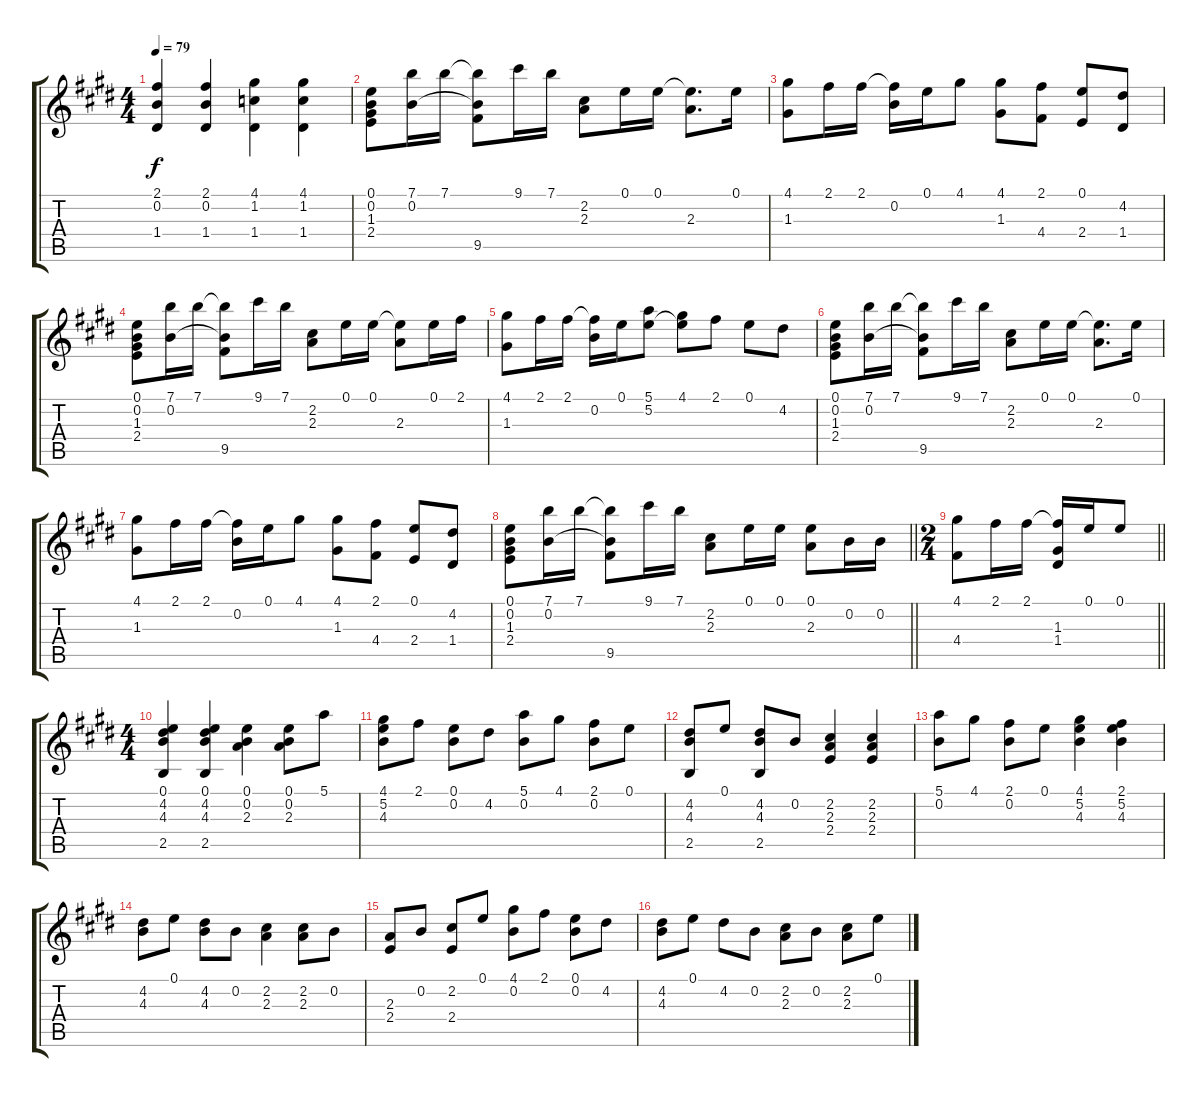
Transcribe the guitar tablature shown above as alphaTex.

\track "" {instrument acousticguitarsteel}
\staff {score tabs}
\tuning (E4 B3 G3 D3 A2 E2) {hide}
\ts (4 4)
\tempo 79
\clef g2
\ks e
(2.1 0.2 1.4).4{dy f} (2.1 0.2 1.4).4 (4.1 1.2 1.4).4 (4.1 1.2 1.4).4 |
(0.1 0.2 1.3 2.4).8 (7.1 0.2).16 7.1.16 (7.1{t} 0.2{t} 9.5).8 9.1.16 7.1.16 (2.2 2.3).8 0.1.16 0.1.16 (0.1{t} 2.3).8{d} 0.1.16 |
(4.1 1.3).8 2.1.16 2.1.16 (2.1{t} 0.2).16 0.1.16 4.1.8 (4.1 1.3).8 (2.1 4.4).8 (0.1 2.4).8 (4.2 1.4).8 |
(0.1 0.2 1.3 2.4).8 (7.1 0.2).16 7.1.16 (7.1{t} 0.2{t} 9.5).8 9.1.16 7.1.16 (2.2 2.3).8 0.1.16 0.1.16 (0.1{t} 2.3).8 0.1.16 2.1.16 |
(4.1 1.3).8 2.1.16 2.1.16 (2.1{t} 0.2).16 0.1.16 (5.1 5.2).8 (4.1 5.2{t}).8 2.1.8 0.1.8 4.2.8 |
(0.1 0.2 1.3 2.4).8 (7.1 0.2).16 7.1.16 (7.1{t} 0.2{t} 9.5).8 9.1.16 7.1.16 (2.2 2.3).8 0.1.16 0.1.16 (0.1{t} 2.3).8{d} 0.1.16 |
(4.1 1.3).8 2.1.16 2.1.16 (2.1{t} 0.2).16 0.1.16 4.1.8 (4.1 1.3).8 (2.1 4.4).8 (0.1 2.4).8 (4.2 1.4).8 |
\barLineRight lightlight
(0.1 0.2 1.3 2.4).8 (7.1 0.2).16 7.1.16 (7.1{t} 0.2{t} 9.5).8 9.1.16 7.1.16 (2.2 2.3).8 0.1.16 0.1.16 (0.1 2.3).8 0.2.16 0.2.16 |
\ts (2 4)
\barLineRight lightlight
(4.1 4.4).8 2.1.16 2.1.16 (2.1{t} 1.3 1.4).16 0.1.16 0.1.8 |
\ts (4 4)
(0.1 4.2 4.3 2.5).4 (0.1 4.2 4.3 2.5).4 (0.1 0.2 2.3).4 (0.1 0.2 2.3).8 5.1.8 |
(4.1 5.2 4.3).8 2.1.8 (0.1 0.2).8 4.2.8 (5.1 0.2).8 4.1.8 (2.1 0.2).8 0.1.8 |
(4.2 4.3 2.5).8 0.1.8 (4.2 4.3 2.5).8 0.2.8 (2.2 2.3 2.4).4 (2.2 2.3 2.4).4 |
(5.1 0.2).8 4.1.8 (2.1 0.2).8 0.1.8 (4.1 5.2 4.3).4 (2.1 5.2 4.3).4 |
(4.2 4.3).8 0.1.8 (4.2 4.3).8 0.2.8 (2.2 2.3).4 (2.2 2.3).8 0.2.8 |
(2.3 2.4).8 0.2.8 (2.2 2.4).8 0.1.8 (4.1 0.2).8 2.1.8 (0.1 0.2).8 4.2.8 |
(4.2 4.3).8 0.1.8 4.2.8 0.2.8 (2.2 2.3).8 0.2.8 (2.2 2.3).8 0.1.8
